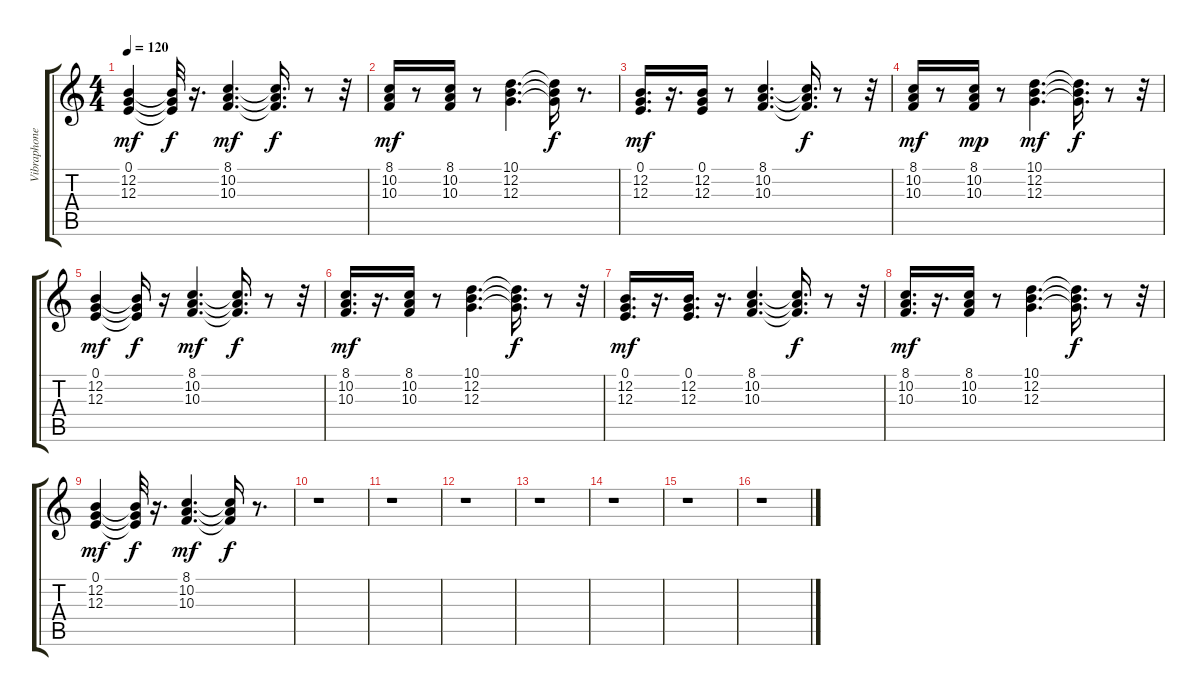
\track ("Vibraphone" "Vibraphone") {instrument vibraphone}
\staff {score tabs}
\tuning (E4 B3 G3 D3 A2 E2) {hide}
\ts (4 4)
\tempo 120
\clef g2
\ks c
(0.1 12.2 12.3).4{dy mf} (0.1{t} 12.2{t} 12.3{t}).32{dy f} r.16{d} (8.1 10.2 10.3).4{d dy mf} (8.1{t} 10.2{t} 10.3{t}).16{d dy f} r.8 r.32 |
(8.1 10.2 10.3).16{dy mf} r.8 (8.1 10.2 10.3).16 r.8 (10.1 12.2 12.3).4{d} (10.1{t} 12.2{t} 12.3{t}).16{dy f} r.8{d} |
(0.1 12.2 12.3).16{d dy mf} r.16{d} (0.1 12.2 12.3).16 r.8 (8.1 10.2 10.3).4{d} (8.1{t} 10.2{t} 10.3{t}).16{d dy f} r.8 r.32 |
(8.1 10.2 10.3).16{dy mf} r.8 (8.1 10.2 10.3).16{dy mp} r.8 (10.1 12.2 12.3).4{d dy mf} (10.1{t} 12.2{t} 12.3{t}).16{d dy f} r.8 r.32 |
(0.1 12.2 12.3).4{dy mf} (0.1{t} 12.2{t} 12.3{t}).16{dy f} r.16 (8.1 10.2 10.3).4{d dy mf} (8.1{t} 10.2{t} 10.3{t}).16{d dy f} r.8 r.32 |
(8.1 10.2 10.3).16{d dy mf} r.16{d} (8.1 10.2 10.3).16 r.8 (10.1 12.2 12.3).4{d} (10.1{t} 12.2{t} 12.3{t}).16{d dy f} r.8 r.32 |
(0.1 12.2 12.3).16{d dy mf} r.16{d} (0.1 12.2 12.3).16{d} r.16{d} (8.1 10.2 10.3).4{d} (8.1{t} 10.2{t} 10.3{t}).16{d dy f} r.8 r.32 |
(8.1 10.2 10.3).16{d dy mf} r.16{d} (8.1 10.2 10.3).16 r.8 (10.1 12.2 12.3).4{d} (10.1{t} 12.2{t} 12.3{t}).16{d dy f} r.8 r.32 |
(0.1 12.2 12.3).4{dy mf} (0.1{t} 12.2{t} 12.3{t}).32{dy f} r.16{d} (8.1 10.2 10.3).4{d dy mf} (8.1{t} 10.2{t} 10.3{t}).16{dy f} r.8{d} |
r.1 |
r.1 |
r.1 |
r.1 |
r.1 |
r.1 |
r.1
